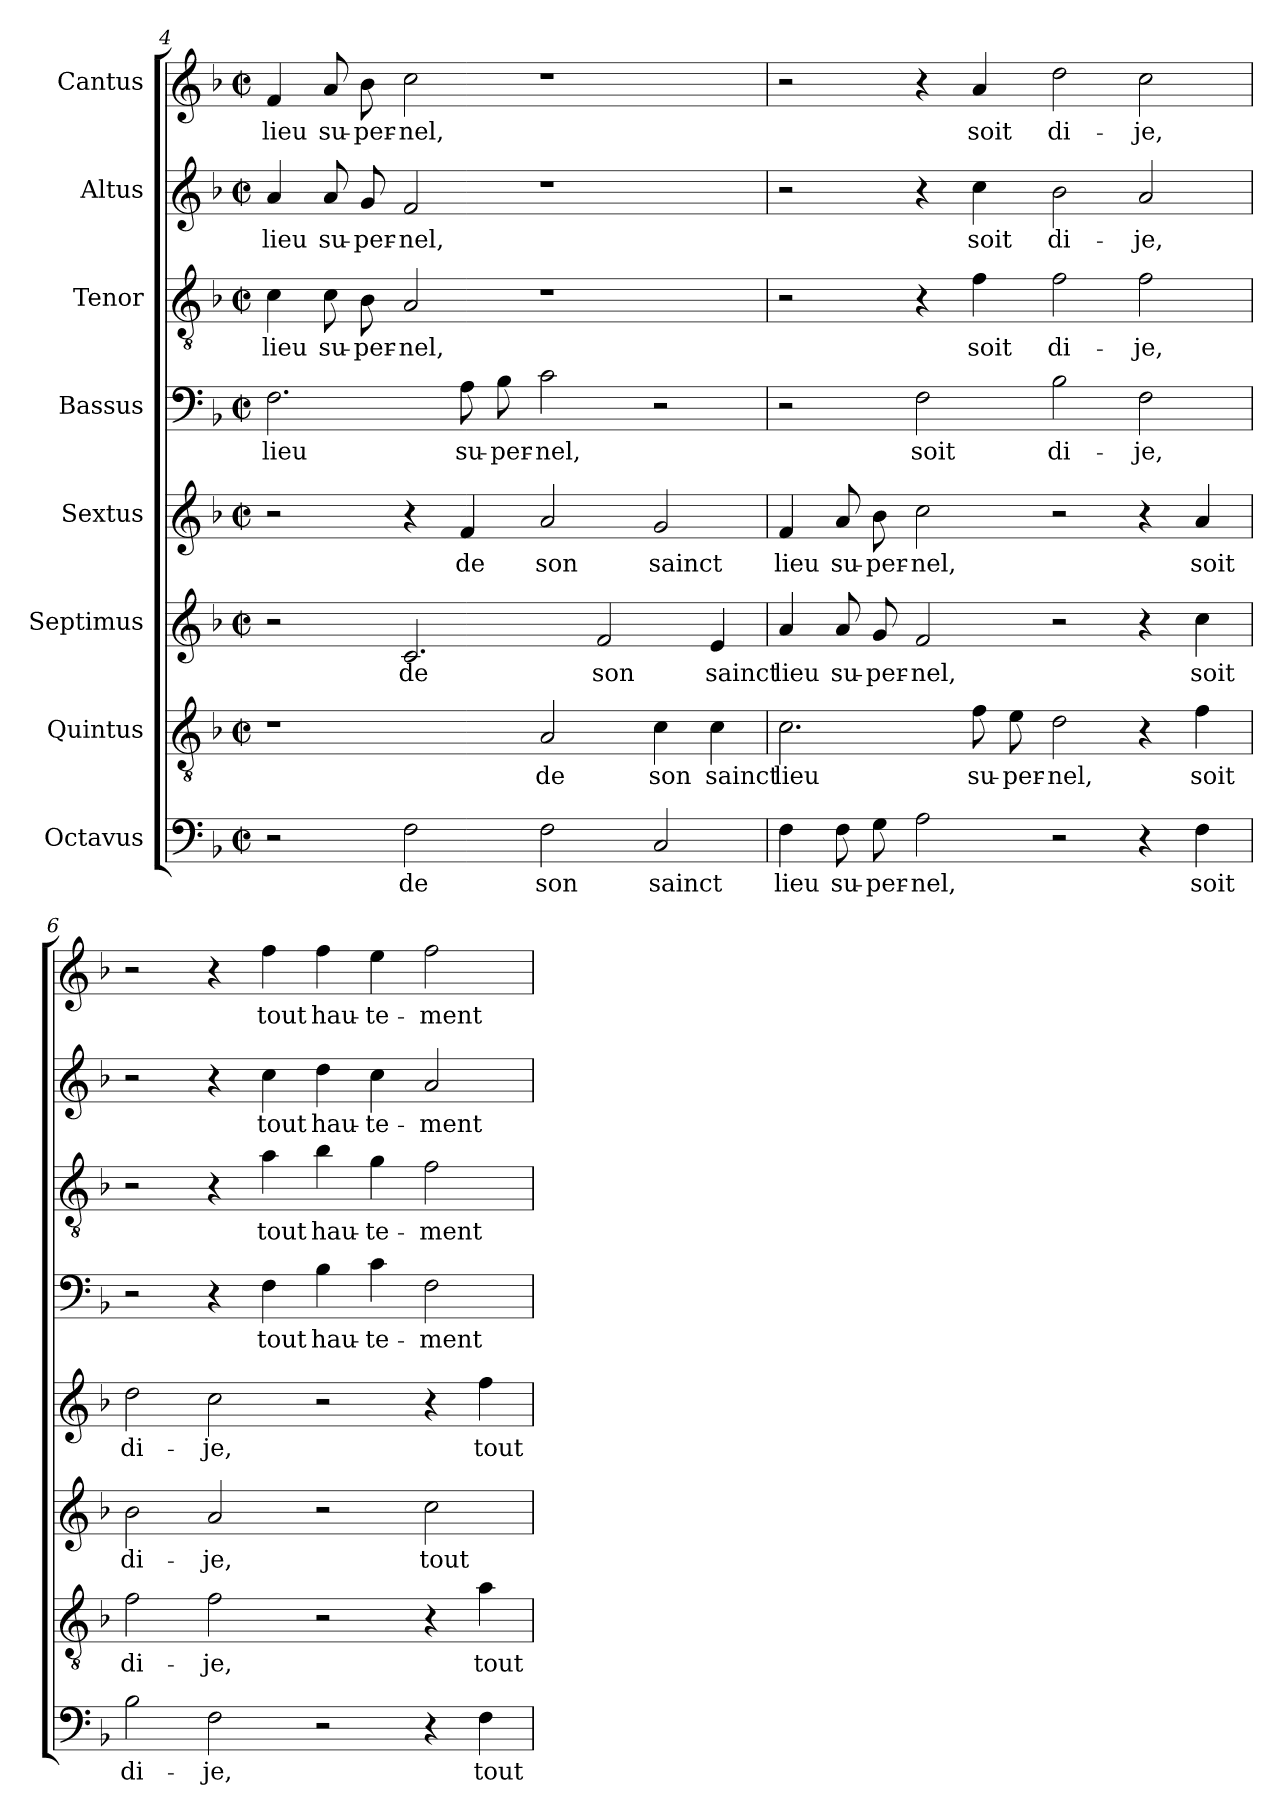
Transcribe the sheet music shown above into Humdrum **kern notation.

**kern	**text	**kern	**text	**kern	**text	**kern	**text	**kern	**text	**kern	**text	**kern	**text	**kern	**text
*part8	*part8	*part7	*part7	*part6	*part6	*part5	*part5	*part4	*part4	*part3	*part3	*part2	*part2	*part1	*part1
*staff8	*staff8	*staff7	*staff7	*staff6	*staff6	*staff5	*staff5	*staff4	*staff4	*staff3	*staff3	*staff2	*staff2	*staff1	*staff1
*I"Octavus	*	*I"Quintus	*	*I"Septimus	*	*I"Sextus	*	*I"Bassus	*	*I"Tenor	*	*I"Altus	*	*I"Cantus	*
!!LO:LB:g=z
*clefF4	*	*clefGv2	*	*clefG2	*	*clefG2	*	*clefF4	*	*clefGv2	*	*clefG2	*	*clefG2	*
*k[b-]	*	*k[b-]	*	*k[b-]	*	*k[b-]	*	*k[b-]	*	*k[b-]	*	*k[b-]	*	*k[b-]	*
*F:	*	*F:	*	*F:	*	*F:	*	*F:	*	*F:	*	*F:	*	*F:	*
*M4/2	*	*M4/2	*	*M4/2	*	*M4/2	*	*M4/2	*	*M4/2	*	*M4/2	*	*M4/2	*
*met(c|)	*	*met(c|)	*	*met(c|)	*	*met(c|)	*	*met(c|)	*	*met(c|)	*	*met(c|)	*	*met(c|)	*
=4	=4	=4	=4	=4	=4	=4	=4	=4	=4	=4	=4	=4	=4	=4	=4
!	!	!	!	!	!	!	!	!	!LO:LY:b	!	!LO:LY:b	!	!LO:LY:b	!	!LO:LY:b
2r	.	1r	.	2r	.	2r	.	2.F	lieu	4c	lieu	4a	lieu	4f	lieu
!	!	!	!	!	!	!	!	!	!	!	!LO:LY:b	!	!LO:LY:b	!	!LO:LY:b
.	.	.	.	.	.	.	.	.	.	8c	su-	8a	su-	8a	su-
!	!	!	!	!	!	!	!	!	!	!	!LO:LY:b	!	!LO:LY:b	!	!LO:LY:b
.	.	.	.	.	.	.	.	.	.	8B-	-per-	8g	-per-	8b-	-per-
!	!LO:LY:b	!	!	!	!LO:LY:b	!	!	!	!	!	!LO:LY:b	!	!LO:LY:b	!	!LO:LY:b
2F	de	.	.	2.c	de	4r	.	.	.	2A	-nel,	2f	-nel,	2cc	-nel,
!	!	!	!	!	!	!	!LO:LY:b	!	!LO:LY:b	!	!	!	!	!	!
.	.	.	.	.	.	4f	de	8A	su-	.	.	.	.	.	.
!	!	!	!	!	!	!	!	!	!LO:LY:b	!	!	!	!	!	!
.	.	.	.	.	.	.	.	8B-	-per-	.	.	.	.	.	.
!	!LO:LY:b	!	!LO:LY:b	!	!	!	!LO:LY:b	!	!LO:LY:b	!	!	!	!	!	!
2F	son	2A	de	.	.	2a	son	2c	-nel,	1r	.	1r	.	1r	.
!	!	!	!	!	!LO:LY:b	!	!	!	!	!	!	!	!	!	!
.	.	.	.	2f	son	.	.	.	.	.	.	.	.	.	.
!	!LO:LY:b	!	!LO:LY:b	!	!	!	!LO:LY:b	!	!	!	!	!	!	!	!
2C	sainct	4c	son	.	.	2g	sainct	2r	.	.	.	.	.	.	.
!	!	!	!LO:LY:b	!	!LO:LY:b	!	!	!	!	!	!	!	!	!	!
.	.	4c	sainct	4e	sainct	.	.	.	.	.	.	.	.	.	.
=5	=5	=5	=5	=5	=5	=5	=5	=5	=5	=5	=5	=5	=5	=5	=5
!	!LO:LY:b	!	!LO:LY:b	!	!LO:LY:b	!	!LO:LY:b	!	!	!	!	!	!	!	!
4F	lieu	2.c	lieu	4a	lieu	4f	lieu	2r	.	2r	.	2r	.	2r	.
!	!LO:LY:b	!	!	!	!LO:LY:b	!	!LO:LY:b	!	!	!	!	!	!	!	!
8F	su-	.	.	8a	su-	8a	su-	.	.	.	.	.	.	.	.
!	!LO:LY:b	!	!	!	!LO:LY:b	!	!LO:LY:b	!	!	!	!	!	!	!	!
8G	-per-	.	.	8g	-per-	8b-	-per-	.	.	.	.	.	.	.	.
!	!LO:LY:b	!	!	!	!LO:LY:b	!	!LO:LY:b	!	!LO:LY:b	!	!	!	!	!	!
2A	-nel,	.	.	2f	-nel,	2cc	-nel,	2F	soit	4r	.	4r	.	4r	.
!	!	!	!LO:LY:b	!	!	!	!	!	!	!	!LO:LY:b	!	!LO:LY:b	!	!LO:LY:b
.	.	8f	su-	.	.	.	.	.	.	4f	soit	4cc	soit	4a	soit
!	!	!	!LO:LY:b	!	!	!	!	!	!	!	!	!	!	!	!
.	.	8e	-per-	.	.	.	.	.	.	.	.	.	.	.	.
!	!	!	!LO:LY:b	!	!	!	!	!	!LO:LY:b	!	!LO:LY:b	!	!LO:LY:b	!	!LO:LY:b
2r	.	2d	-nel,	2r	.	2r	.	2B-	di-	2f	di-	2b-	di-	2dd	di-
!	!	!	!	!	!	!	!	!	!LO:LY:b	!	!LO:LY:b	!	!LO:LY:b	!	!LO:LY:b
4r	.	4r	.	4r	.	4r	.	2F	-je,	2f	-je,	2a	-je,	2cc	-je,
!	!LO:LY:b	!	!LO:LY:b	!	!LO:LY:b	!	!LO:LY:b	!	!	!	!	!	!	!	!
4F	soit	4f	soit	4cc	soit	4a	soit	.	.	.	.	.	.	.	.
=6	=6	=6	=6	=6	=6	=6	=6	=6	=6	=6	=6	=6	=6	=6	=6
!	!LO:LY:b	!	!LO:LY:b	!	!LO:LY:b	!	!LO:LY:b	!	!	!	!	!	!	!	!
2B-	di-	2f	di-	2b-	di-	2dd	di-	2r	.	2r	.	2r	.	2r	.
!	!LO:LY:b	!	!LO:LY:b	!	!LO:LY:b	!	!LO:LY:b	!	!	!	!	!	!	!	!
2F	-je,	2f	-je,	2a	-je,	2cc	-je,	4r	.	4r	.	4r	.	4r	.
!	!	!	!	!	!	!	!	!	!LO:LY:b	!	!LO:LY:b	!	!LO:LY:b	!	!LO:LY:b
.	.	.	.	.	.	.	.	4F	tout	4a	tout	4cc	tout	4ff	tout
!	!	!	!	!	!	!	!	!	!LO:LY:b	!	!LO:LY:b	!	!LO:LY:b	!	!LO:LY:b
2r	.	2r	.	2r	.	2r	.	4B-	hau-	4b-	hau-	4dd	hau-	4ff	hau-
!	!	!	!	!	!	!	!	!	!LO:LY:b	!	!LO:LY:b	!	!LO:LY:b	!	!LO:LY:b
.	.	.	.	.	.	.	.	4c	-te-	4g	-te-	4cc	-te-	4ee	-te-
!	!	!	!	!	!LO:LY:b	!	!	!	!LO:LY:b	!	!LO:LY:b	!	!LO:LY:b	!	!LO:LY:b
4r	.	4r	.	2cc	tout	4r	.	2F	-ment	2f	-ment	2a	-ment	2ff	-ment
!	!LO:LY:b	!	!LO:LY:b	!	!	!	!LO:LY:b	!	!	!	!	!	!	!	!
4F	tout	4a	tout	.	.	4ff	tout	.	.	.	.	.	.	.	.
=	=	=	=	=	=	=	=	=	=	=	=	=	=	=	=
*-	*-	*-	*-	*-	*-	*-	*-	*-	*-	*-	*-	*-	*-	*-	*-
